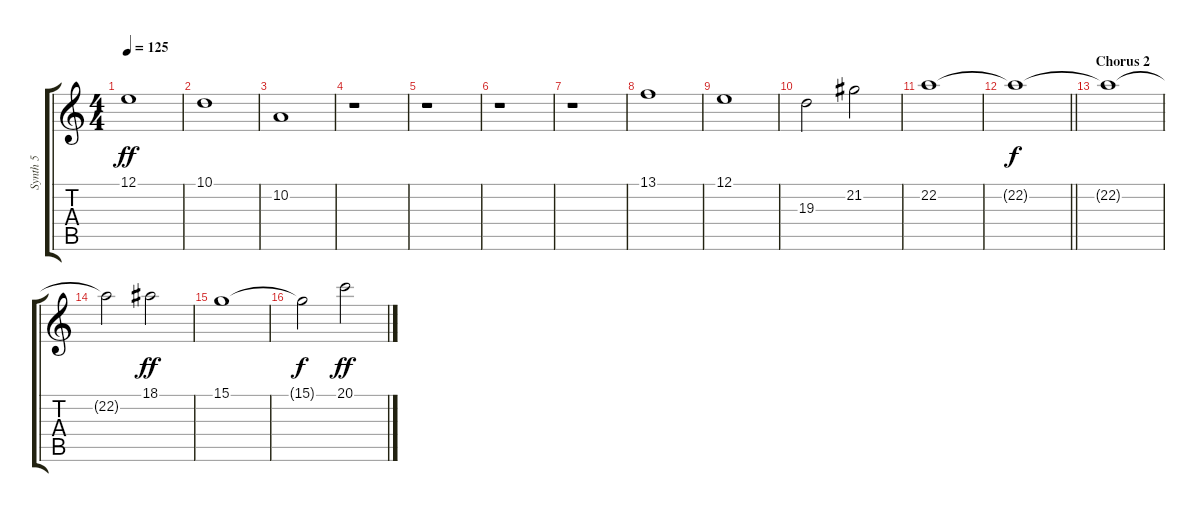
\track ("Synth 5" "Synth 5") {instrument stringensemble2}
\staff {score tabs}
\tuning (E4 B3 G3 D3 A2 E2) {hide}
\ts (4 4)
\tempo 125
\clef g2
\ks c
12.1.1{dy ff} |
10.1.1 |
10.2.1 |
r.1 |
r.1 |
r.1 |
r.1 |
13.1.1 |
12.1.1 |
19.3.2 21.2.2 |
22.2.1 |
\barLineRight lightlight
22.2{t}.1{dy f} |
\section ("" "Chorus 2")
22.2{t}.1 |
22.2{t}.2 18.1.2{dy ff} |
15.1.1 |
15.1{t}.2{dy f} 20.1.2{dy ff}
